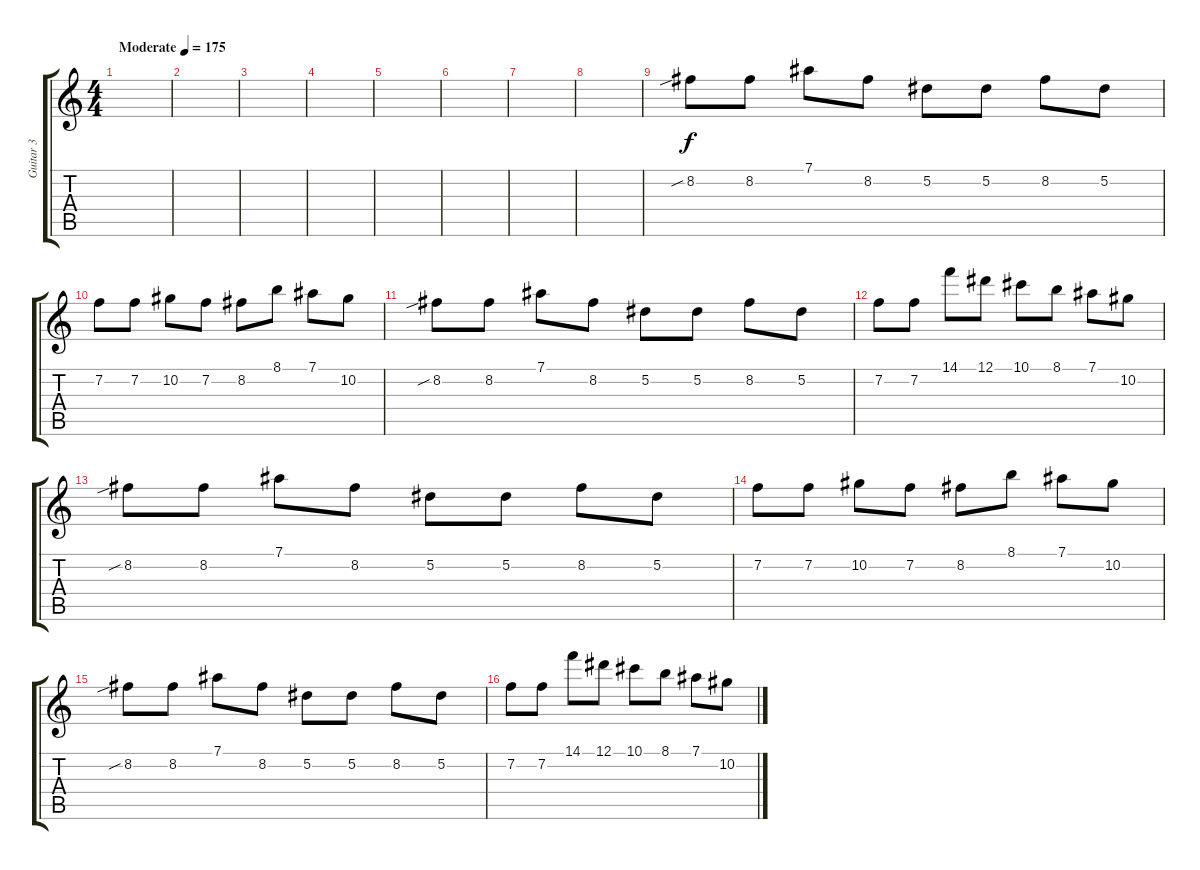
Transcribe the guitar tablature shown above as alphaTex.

\track ("Guitar 3" "Guitar 3") {instrument overdrivenguitar}
\staff {score tabs}
\tuning (Eb4 Bb3 Gb3 Db3 Ab2 Eb2) {hide}
\ts (4 4)
\tempo (175 "Moderate")
\clef g2
\ks c
|
|
|
|
|
|
|
|
8.2{sib}.8 8.2.8 7.1.8 8.2.8 5.2.8 5.2.8 8.2.8 5.2.8 |
7.2.8 7.2.8 10.2.8 7.2.8 8.2.8 8.1.8 7.1.8 10.2.8 |
8.2{sib}.8 8.2.8 7.1.8 8.2.8 5.2.8 5.2.8 8.2.8 5.2.8 |
7.2.8 7.2.8 14.1.8 12.1.8 10.1.8 8.1.8 7.1.8 10.2.8 |
8.2{sib}.8 8.2.8 7.1.8 8.2.8 5.2.8 5.2.8 8.2.8 5.2.8 |
7.2.8 7.2.8 10.2.8 7.2.8 8.2.8 8.1.8 7.1.8 10.2.8 |
8.2{sib}.8 8.2.8 7.1.8 8.2.8 5.2.8 5.2.8 8.2.8 5.2.8 |
7.2.8 7.2.8 14.1.8 12.1.8 10.1.8 8.1.8 7.1.8 10.2.8
